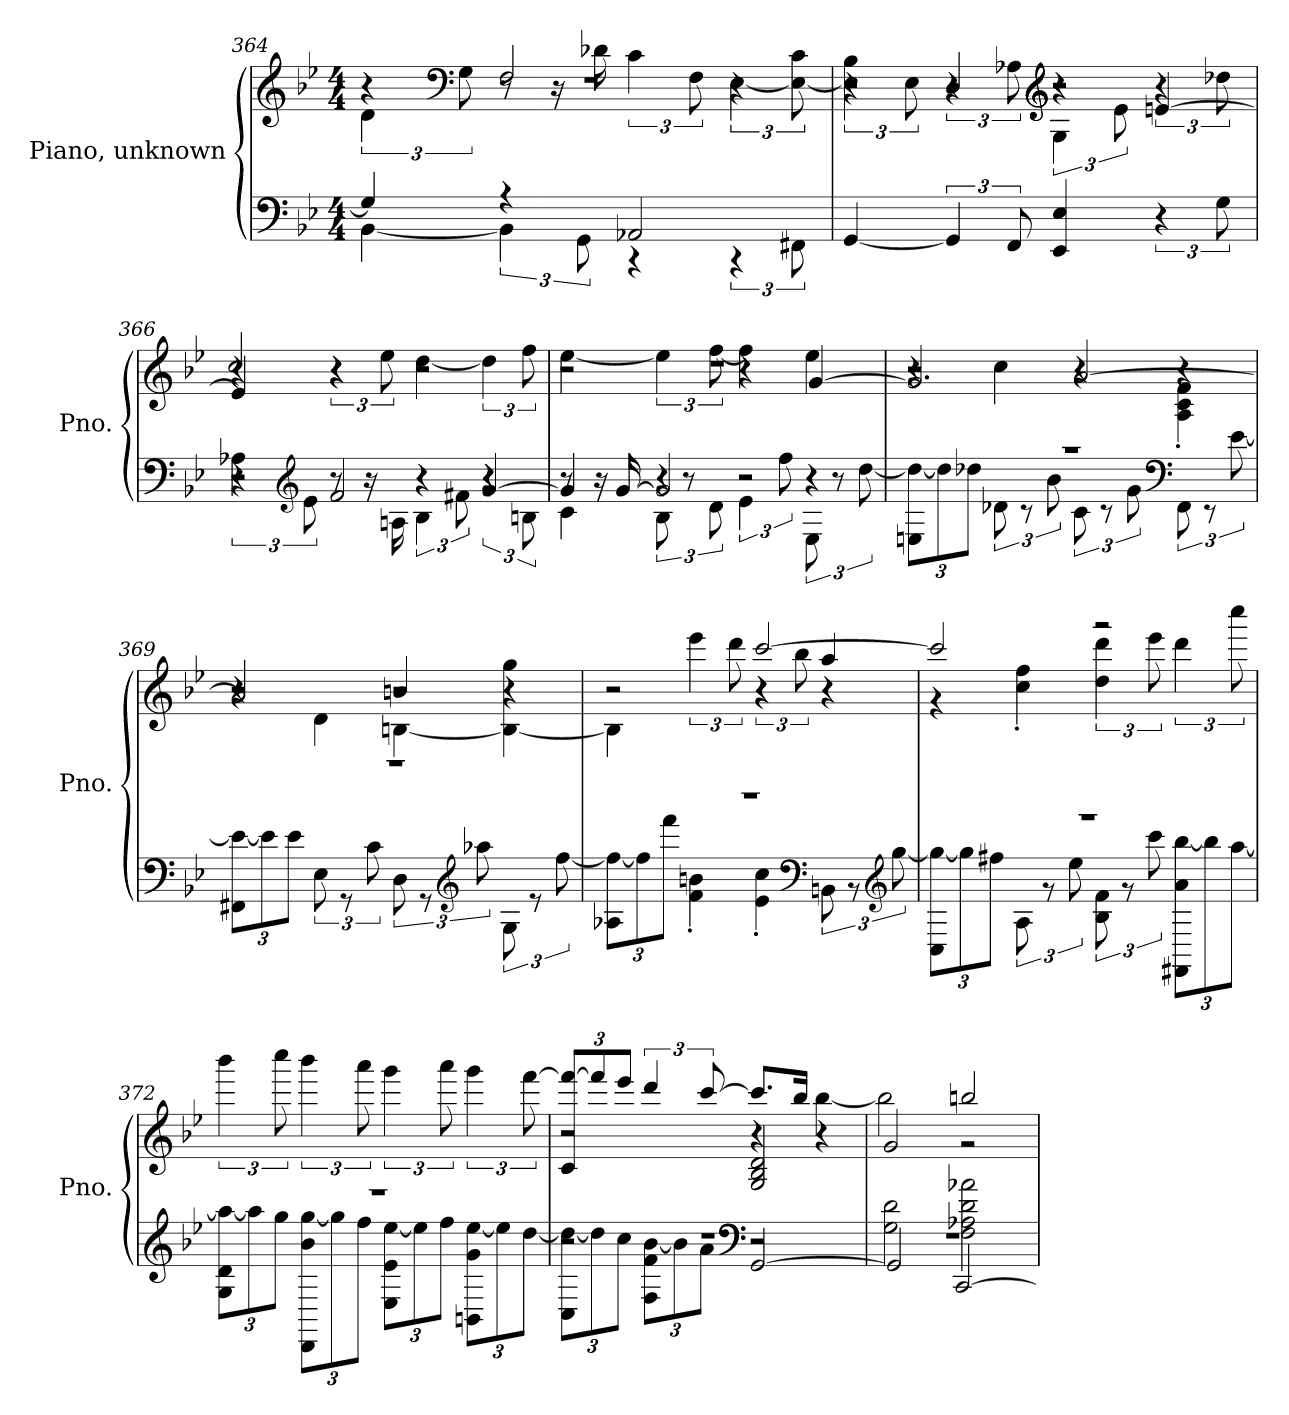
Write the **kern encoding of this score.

**kern	**kern
*part1	*part1
*staff2	*staff1
*I"Piano, unknown	*
*I'Pno.	*
*clefF4	*clefG2
*k[b-e-]	*k[b-e-]
*M4/4	*M4/4
=364	=364
*^	*^
*	*	*	*^
4G/]	[4BB-\	1r	6d\	4r
*	*	*clefF4	*	*
.	.	.	12G\	.
4r	6BB-\]	.	8r	2F/
.	.	.	16r	.
.	12GG\	.	.	.
.	.	.	16d-X\	.
2AA-X/	4r	.	6c\	.
.	.	.	12F\	.
.	6r	.	[6E-\	4r
.	12FF#X\	.	12E-\_ 12c\	.
*v	*v	*	*	*
!!LO:LB:g=z	!!	!!
=365	=365	=365	=365
[4GG/	2r	6E-\] 6B-\	4r
.	.	12E-\	.
6GG/]	.	6r	4D/
12FF/	.	12A-X\	.
*	*clefG2	*	*
4EE-/ 4E-/	4r	6G\	2r
.	.	12e-\	.
6r	[4en/	6r	.
12G\	.	12dd-X\	.
=366	=366	=366	=366
*^	*	*	*
*	*^	*	*	*
2r	6A-X\	4r	4e/]	4r	2cc/
*clefG2	*	*	*	*	*
.	12e-\	.	.	.	.
.	8r	2f/	4r	6r	.
.	16r	.	.	.	.
.	.	.	.	12ee-\	.
.	16An\	.	.	.	.
4r	6B-\	.	2r	[4dd\	2r
.	12f#X\	.	.	.	.
[4g/	6r	4r	.	6dd\]	.
.	12Bn\	.	.	12ff\	.
=367	=367	=367	=367	=367	=367
4g/]	4c\	8r	1r	[4ee-\	2r
.	.	16r	.	.	.
.	.	[16g/	.	.	.
4r	12B-\	2g/]	.	6ee-\]	.
.	12r	.	.	.	.
.	12d\	.	.	[12ff\	.
2r	6e-\	.	.	4ff\]	4r
.	12ff\	.	.	.	.
.	12E-\	4r	.	4ee-\	[4g/
.	12r	.	.	.	.
.	[12dd\	.	.	.	.
*	*v	*v	*	*	*
!!LO:PB:g=z	!!	!!
=368	=368	=368	=368	=368
*	*Xbrackettup	*	*	*
1r	12En\ 12dd\_L	2r	4r	2.g/]
.	12dd\]	.	.	.
.	12dd-X\J	.	.	.
*	*brackettup	*	*	*
.	12d-X\	.	4cc\	.
.	12r	.	.	.
.	12b-\	.	.	.
.	12c\	[2a/	4r	.
.	12r	.	.	.
.	12g\	.	.	.
*clefF4	*	*	*	*
.	12FF\	.	4A\' 4c\' 4f\'	4r
.	12r	.	.	.
.	[12e-\	.	.	.
=369	=369	=369	=369	=369
*	*Xbrackettup	*	*	*
1r	12FF#X\ 12e-\_L	2a/]	4r	2r
.	12e-\]	.	.	.
.	12e-\J	.	.	.
*	*brackettup	*	*	*
.	12E-\	.	4d\	.
.	12r	.	.	.
.	12c\	.	.	.
.	12D\	2r	[4Bn\	4bn/
.	12r	.	.	.
*clefG2	*	*	*	*
.	12aa-X\	.	.	.
.	12G\	.	4B\_ 4gg\	4r
.	12r	.	.	.
.	[12ff\	.	.	.
!!LO:LB:g=z	!!	!!
=370	=370	=370	=370	=370
*	*Xbrackettup	*	*	*
1r	12A-X\ 12ff\_L	2r	4B\]	2r
.	12ff\]	.	.	.
.	12fff\J	.	.	.
.	4f\' 4bn\'	.	6eee-\	.
.	.	.	12ddd\	.
.	4e-\' 4cc\'	[2ccc/	6r	4r
.	.	.	12bb-\	.
*clefF4	*	*	*	*
*	*brackettup	*	*	*
.	12BBn\	.	4r	4aa/
.	12r	.	.	.
*clefG2	*	*	*	*
.	[12gg\	.	.	.
*	*	*v	*v	*v
=371	=371	=371
*	*Xbrackettup	*
*	*	*^
1r	12C\ 12gg\_L	2ccc/]	4r
.	12gg\]	.	.
.	12ff#X\J	.	.
*	*brackettup	*	*
.	12A\	.	4cc\' 4ff\'
.	12r	.	.
.	12ee-\	.	.
.	12B-\ 12f\	2r	6dd\ 6ddd\
.	12r	.	.
.	12ccc\	.	12eee-\
*	*Xbrackettup	*	*
.	12FF#X\ 12a\ [12bb-\L	.	6ddd\
.	12bb-\]	.	.
.	[12aa\J	.	12cccc\
*	*	*v	*v
!!LO:LB:g=z
=372	=372	=372
1r	12G\ 12d\ 12aa\_L	6bbb-\
.	12aa\]	.
.	12gg\J	12cccc\
.	12DD\ 12b-\ [12gg\L	6bbb-\
.	12gg\]	.
.	12ff\J	12aaa\
.	12E-\ 12e-\ [12ee-\L	6ggg\
.	12ee-\]	.
.	12ff\J	12aaa\
.	12BBn\ 12g\ [12ee-\L	6ggg\
.	12ee-\]	.
.	[12dd\J	[12fff\
=373	=373	=373
*	*^	*
*	*	*	*Xbrackettup
*	*	*	*^
*	*	*	*	*^
1r	12C\ 12dd\_L	2r	12c/ 12fff/_L	2r	2r
.	12dd\]	.	12fff/]	.	.
.	12cc\J	.	12eee-/J	.	.
*	*	*	*brackettup	*	*
.	12F\ 12f\ [12b-\L	.	6ddd/	.	.
.	12b-\]	.	.	.	.
.	12a\J	.	[12ccc/	.	.
*clefF4	*	*	*	*	*
.	2r	[2GG/	8.ccc/L]	4r	2G/ 2B-/ 2d/
.	.	.	16bb-/Jk	.	.
.	.	.	4r	[4bb-\	.
*	*	*	*	*v	*v
=374	=374	=374	=374	=374
1r	2G\ 2d\	2GG/]	2g/	2bb-\]
.	2F\ 2A-X\ 2d\ 2a-X\	[2CC/	2bbn/	2r
*v	*v	*v	*	*
*	*v	*v
=	=
*-	*-
